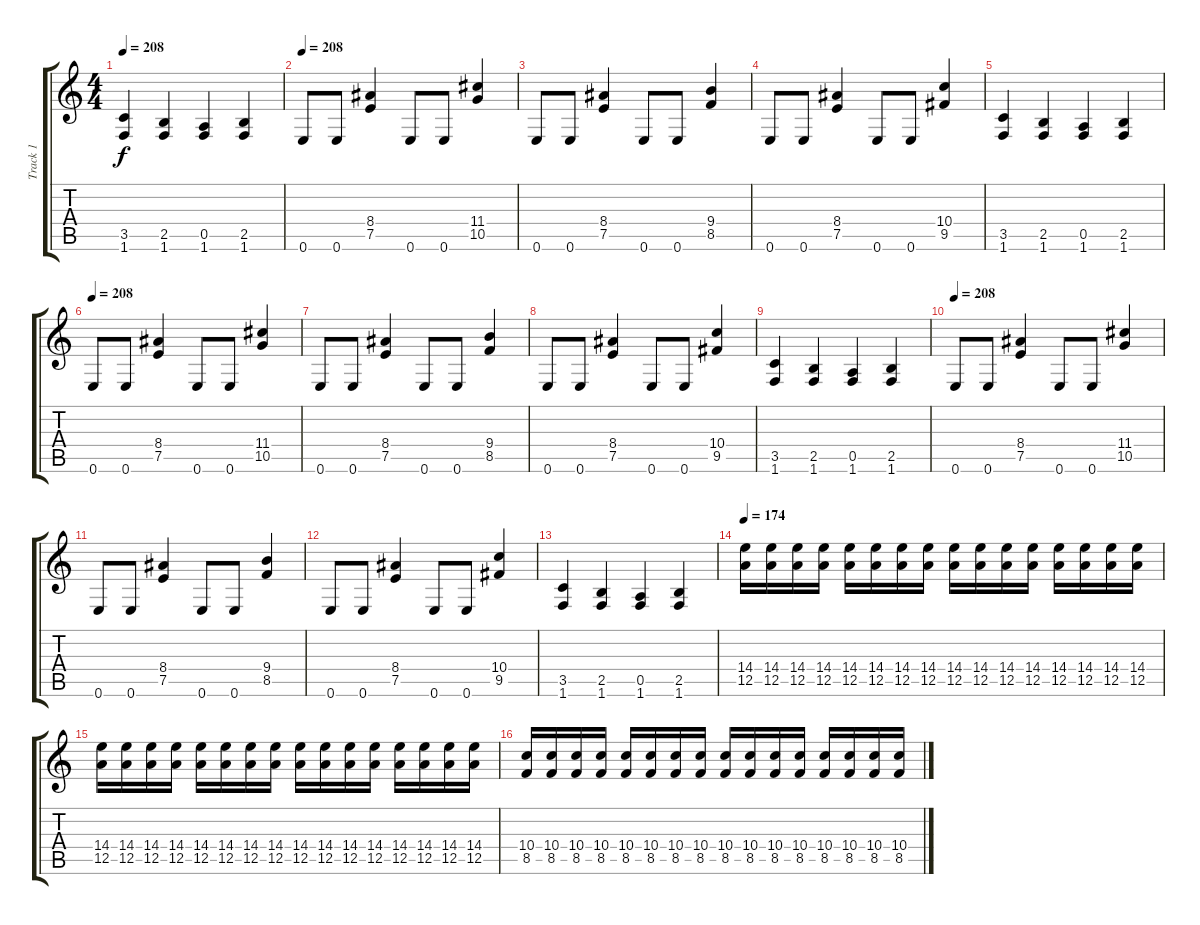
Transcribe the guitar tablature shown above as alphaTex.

\track ("Track 1" "Track 1") {instrument distortionguitar}
\staff {score tabs}
\tuning (E4 B3 G3 D3 A2 E2) {hide}
\ts (4 4)
\tempo 208
\clef g2
\ks c
(3.5 1.6).4{dy f} (2.5 1.6).4 (0.5 1.6).4 (2.5 1.6).4 |
\tempo 208
0.6.8 0.6.8 (8.4 7.5).4 0.6.8 0.6.8 (11.4 10.5).4 |
0.6.8 0.6.8 (8.4 7.5).4 0.6.8 0.6.8 (9.4 8.5).4 |
0.6.8 0.6.8 (8.4 7.5).4 0.6.8 0.6.8 (10.4 9.5).4 |
(3.5 1.6).4 (2.5 1.6).4 (0.5 1.6).4 (2.5 1.6).4 |
\tempo 208
0.6.8 0.6.8 (8.4 7.5).4 0.6.8 0.6.8 (11.4 10.5).4 |
0.6.8 0.6.8 (8.4 7.5).4 0.6.8 0.6.8 (9.4 8.5).4 |
0.6.8 0.6.8 (8.4 7.5).4 0.6.8 0.6.8 (10.4 9.5).4 |
(3.5 1.6).4 (2.5 1.6).4 (0.5 1.6).4 (2.5 1.6).4 |
\tempo 208
0.6.8 0.6.8 (8.4 7.5).4 0.6.8 0.6.8 (11.4 10.5).4 |
0.6.8 0.6.8 (8.4 7.5).4 0.6.8 0.6.8 (9.4 8.5).4 |
0.6.8 0.6.8 (8.4 7.5).4 0.6.8 0.6.8 (10.4 9.5).4 |
(3.5 1.6).4 (2.5 1.6).4 (0.5 1.6).4 (2.5 1.6).4 |
\section ("" "")
\tempo 174
(14.4 12.5).16 (14.4 12.5).16 (14.4 12.5).16 (14.4 12.5).16 (14.4 12.5).16 (14.4 12.5).16 (14.4 12.5).16 (14.4 12.5).16 (14.4 12.5).16 (14.4 12.5).16 (14.4 12.5).16 (14.4 12.5).16 (14.4 12.5).16 (14.4 12.5).16 (14.4 12.5).16 (14.4 12.5).16 |
(14.4 12.5).16 (14.4 12.5).16 (14.4 12.5).16 (14.4 12.5).16 (14.4 12.5).16 (14.4 12.5).16 (14.4 12.5).16 (14.4 12.5).16 (14.4 12.5).16 (14.4 12.5).16 (14.4 12.5).16 (14.4 12.5).16 (14.4 12.5).16 (14.4 12.5).16 (14.4 12.5).16 (14.4 12.5).16 |
(10.4 8.5).16 (10.4 8.5).16 (10.4 8.5).16 (10.4 8.5).16 (10.4 8.5).16 (10.4 8.5).16 (10.4 8.5).16 (10.4 8.5).16 (10.4 8.5).16 (10.4 8.5).16 (10.4 8.5).16 (10.4 8.5).16 (10.4 8.5).16 (10.4 8.5).16 (10.4 8.5).16 (10.4 8.5).16
